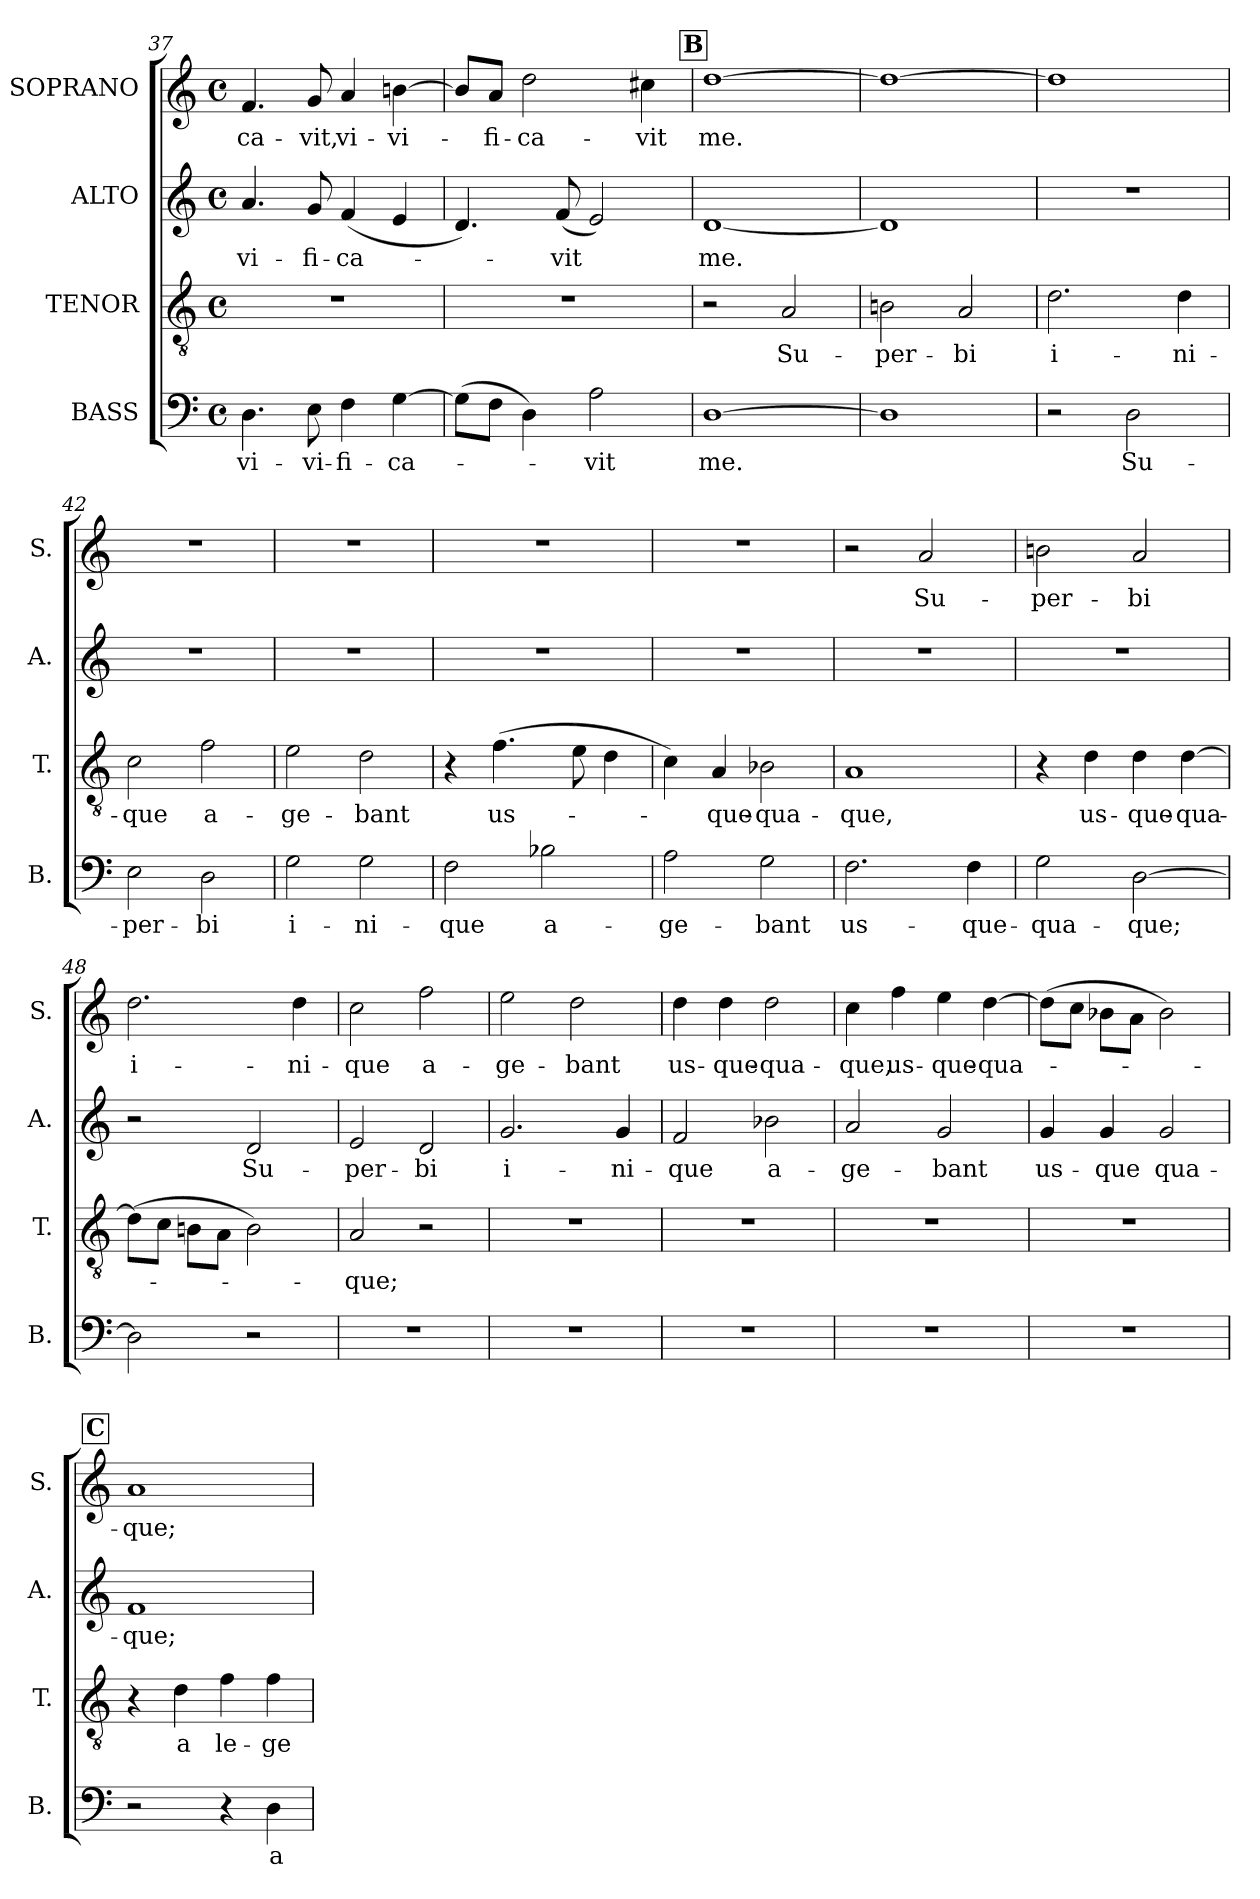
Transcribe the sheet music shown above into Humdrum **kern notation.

**kern	**text	**kern	**text	**kern	**text	**kern	**text
*part4	*part4	*part3	*part3	*part2	*part2	*part1	*part1
*staff4	*staff4	*staff3	*staff3	*staff2	*staff2	*staff1	*staff1
*I"BASS	*	*I"TENOR	*	*I"ALTO	*	*I"SOPRANO	*
*I'B.	*	*I'T.	*	*I'A.	*	*I'S.	*
*clefF4	*	*clefGv2	*	*clefG2	*	*clefG2	*
*	*	*ITrd7c12	*	*	*	*	*
*k[]	*	*k[]	*	*k[]	*	*k[]	*
*C:	*	*C:	*	*C:	*	*C:	*
*M4/4	*	*M4/4	*	*M4/4	*	*M4/4	*
*met(c)	*	*met(c)	*	*met(c)	*	*met(c)	*
=37	=37	=37	=37	=37	=37	=37	=37
!	!LO:LY:b	!	!	!	!LO:LY:b	!	!LO:LY:b
4.D\	vi-	1r	.	4.a/	-vi-	4.f/	-ca-
!	!LO:LY:b	!	!	!	!LO:LY:b	!	!LO:LY:b
8E\	-vi-	.	.	8g/	-fi-	8g/	-vit,
!	!LO:LY:b	!	!	!	!LO:LY:b	!	!LO:LY:b
4F\	-fi-	.	.	(<4f/	-ca-	4a/	vi-
!	!LO:LY:b	!	!	!	!	!	!LO:LY:b
[4G\	-ca-	.	.	4e/	.	[4bn\	-vi-
=38	=38	=38	=38	=38	=38	=38	=38
(>8G\L]	.	1r	.	4.d/)	.	8b/L]	.
!	!	!	!	!	!	!	!LO:LY:b
8F\J	.	.	.	.	.	8a/J	-fi-
!	!	!	!	!	!	!	!LO:LY:b
4D\)	.	.	.	.	.	2dd\	-ca-
!	!	!	!	!	!LO:LY:b	!	!
.	.	.	.	(<8f/	-vit	.	.
!	!LO:LY:b	!	!	!	!	!	!
2A\	-vit	.	.	2e/)	.	.	.
!	!	!	!	!	!	!	!LO:LY:b
.	.	.	.	.	.	4cc#X\	-vit
!!LO:LB:g=z
!!LO:REH:place=s1:a:B:fs=18:t=B
=39	=39	=39	=39	=39	=39	=39	=39
!	!LO:LY:b	!	!	!	!LO:LY:b	!	!LO:LY:b
[1D	me.	2r	.	[1d	me.	[1dd	me.
!	!	!	!LO:LY:b	!	!	!	!
.	.	2AA/	Su-	.	.	.	.
=40	=40	=40	=40	=40	=40	=40	=40
!	!	!	!LO:LY:b	!	!	!	!
1D]	.	2BBn\	-per-	1d]	.	1dd_	.
!	!	!	!LO:LY:b	!	!	!	!
.	.	2AA/	-bi	.	.	.	.
=41	=41	=41	=41	=41	=41	=41	=41
!	!	!	!LO:LY:b	!	!	!	!
2r	.	2.D\	i-	1r	.	1dd]	.
!	!LO:LY:b	!	!	!	!	!	!
2D\	Su-	.	.	.	.	.	.
!	!	!	!LO:LY:b	!	!	!	!
.	.	4D\	-ni-	.	.	.	.
=42	=42	=42	=42	=42	=42	=42	=42
!	!LO:LY:b	!	!LO:LY:b	!	!	!	!
2E\	-per-	2C\	-que	1r	.	1r	.
!	!LO:LY:b	!	!LO:LY:b	!	!	!	!
2D\	-bi	2F\	a-	.	.	.	.
=43	=43	=43	=43	=43	=43	=43	=43
!	!LO:LY:b	!	!LO:LY:b	!	!	!	!
2G\	i-	2E\	-ge-	1r	.	1r	.
!	!LO:LY:b	!	!LO:LY:b	!	!	!	!
2G\	-ni-	2D\	-bant	.	.	.	.
=44	=44	=44	=44	=44	=44	=44	=44
!	!LO:LY:b	!	!	!	!	!	!
2F\	-que	4r	.	1r	.	1r	.
!	!	!	!LO:LY:b	!	!	!	!
.	.	(>4.F\	us-	.	.	.	.
!	!LO:LY:b	!	!	!	!	!	!
2B-X\	a-	.	.	.	.	.	.
.	.	8E\	.	.	.	.	.
.	.	4D\	.	.	.	.	.
=45	=45	=45	=45	=45	=45	=45	=45
!	!LO:LY:b	!	!	!	!	!	!
2A\	-ge-	4C\)	.	1r	.	1r	.
!	!	!	!LO:LY:b	!	!	!	!
.	.	4AA/	-que-	.	.	.	.
!	!LO:LY:b	!	!LO:LY:b	!	!	!	!
2G\	-bant	2BB-X\	-qua-	.	.	.	.
=46	=46	=46	=46	=46	=46	=46	=46
!	!LO:LY:b	!	!LO:LY:b	!	!	!	!
2.F\	us-	1AA	-que,	1r	.	2r	.
!	!	!	!	!	!	!	!LO:LY:b
.	.	.	.	.	.	2a/	Su-
!	!LO:LY:b	!	!	!	!	!	!
4F\	-que-	.	.	.	.	.	.
=47	=47	=47	=47	=47	=47	=47	=47
!	!LO:LY:b	!	!	!	!	!	!LO:LY:b
2G\	-qua-	4r	.	1r	.	2bn\	-per-
!	!	!	!LO:LY:b	!	!	!	!
.	.	4D\	us-	.	.	.	.
!	!LO:LY:b	!	!LO:LY:b	!	!	!	!LO:LY:b
[2D\	-que;	4D\	-que-	.	.	2a/	-bi
!	!	!	!LO:LY:b	!	!	!	!
.	.	[4D\	-qua-	.	.	.	.
=48	=48	=48	=48	=48	=48	=48	=48
!	!	!	!	!	!	!	!LO:LY:b
2D\]	.	(>8D\L]	.	2r	.	2.dd\	i-
.	.	8C\J	.	.	.	.	.
.	.	8BBn\L	.	.	.	.	.
.	.	8AA\J	.	.	.	.	.
!	!	!	!	!	!LO:LY:b	!	!
2r	.	2BB\)	.	2d/	Su-	.	.
!	!	!	!	!	!	!	!LO:LY:b
.	.	.	.	.	.	4dd\	-ni-
=49	=49	=49	=49	=49	=49	=49	=49
!	!	!	!LO:LY:b	!	!LO:LY:b	!	!LO:LY:b
1r	.	2AA/	-que;	2e/	-per-	2cc\	-que
!	!	!	!	!	!LO:LY:b	!	!LO:LY:b
.	.	2r	.	2d/	-bi	2ff\	a-
!!LO:LB:g=z
=50	=50	=50	=50	=50	=50	=50	=50
!	!	!	!	!	!LO:LY:b	!	!LO:LY:b
1r	.	1r	.	2.g/	i-	2ee\	-ge-
!	!	!	!	!	!	!	!LO:LY:b
.	.	.	.	.	.	2dd\	-bant
!	!	!	!	!	!LO:LY:b	!	!
.	.	.	.	4g/	-ni-	.	.
=51	=51	=51	=51	=51	=51	=51	=51
!	!	!	!	!	!LO:LY:b	!	!LO:LY:b
1r	.	1r	.	2f/	-que	4dd\	us-
!	!	!	!	!	!	!	!LO:LY:b
.	.	.	.	.	.	4dd\	-que-
!	!	!	!	!	!LO:LY:b	!	!LO:LY:b
.	.	.	.	2b-X\	a-	2dd\	-qua-
=52	=52	=52	=52	=52	=52	=52	=52
!	!	!	!	!	!LO:LY:b	!	!LO:LY:b
1r	.	1r	.	2a/	-ge-	4cc\	-que,
!	!	!	!	!	!	!	!LO:LY:b
.	.	.	.	.	.	4ff\	us-
!	!	!	!	!	!LO:LY:b	!	!LO:LY:b
.	.	.	.	2g/	-bant	4ee\	-que-
!	!	!	!	!	!	!	!LO:LY:b
.	.	.	.	.	.	[4dd\	-qua-
=53	=53	=53	=53	=53	=53	=53	=53
!	!	!	!	!	!LO:LY:b	!	!
1r	.	1r	.	4g/	us-	(>8dd\L]	.
.	.	.	.	.	.	8cc\J	.
!	!	!	!	!	!LO:LY:b	!	!
.	.	.	.	4g/	-que	8b-X\L	.
.	.	.	.	.	.	8a\J	.
!	!	!	!	!	!LO:LY:b	!	!
.	.	.	.	2g/	qua-	2b-\)	.
!!LO:REH:place=s1:a:B:fs=18:t=C
=54	=54	=54	=54	=54	=54	=54	=54
!	!	!	!	!	!LO:LY:b	!	!LO:LY:b
2r	.	4r	.	1f	-que;	1a	-que;
!	!	!	!LO:LY:b	!	!	!	!
.	.	4D\	a	.	.	.	.
!	!	!	!LO:LY:b	!	!	!	!
4r	.	4F\	le-	.	.	.	.
!	!LO:LY:b	!	!LO:LY:b	!	!	!	!
4D\	a	4F\	-ge	.	.	.	.
=	=	=	=	=	=	=	=
*-	*-	*-	*-	*-	*-	*-	*-
